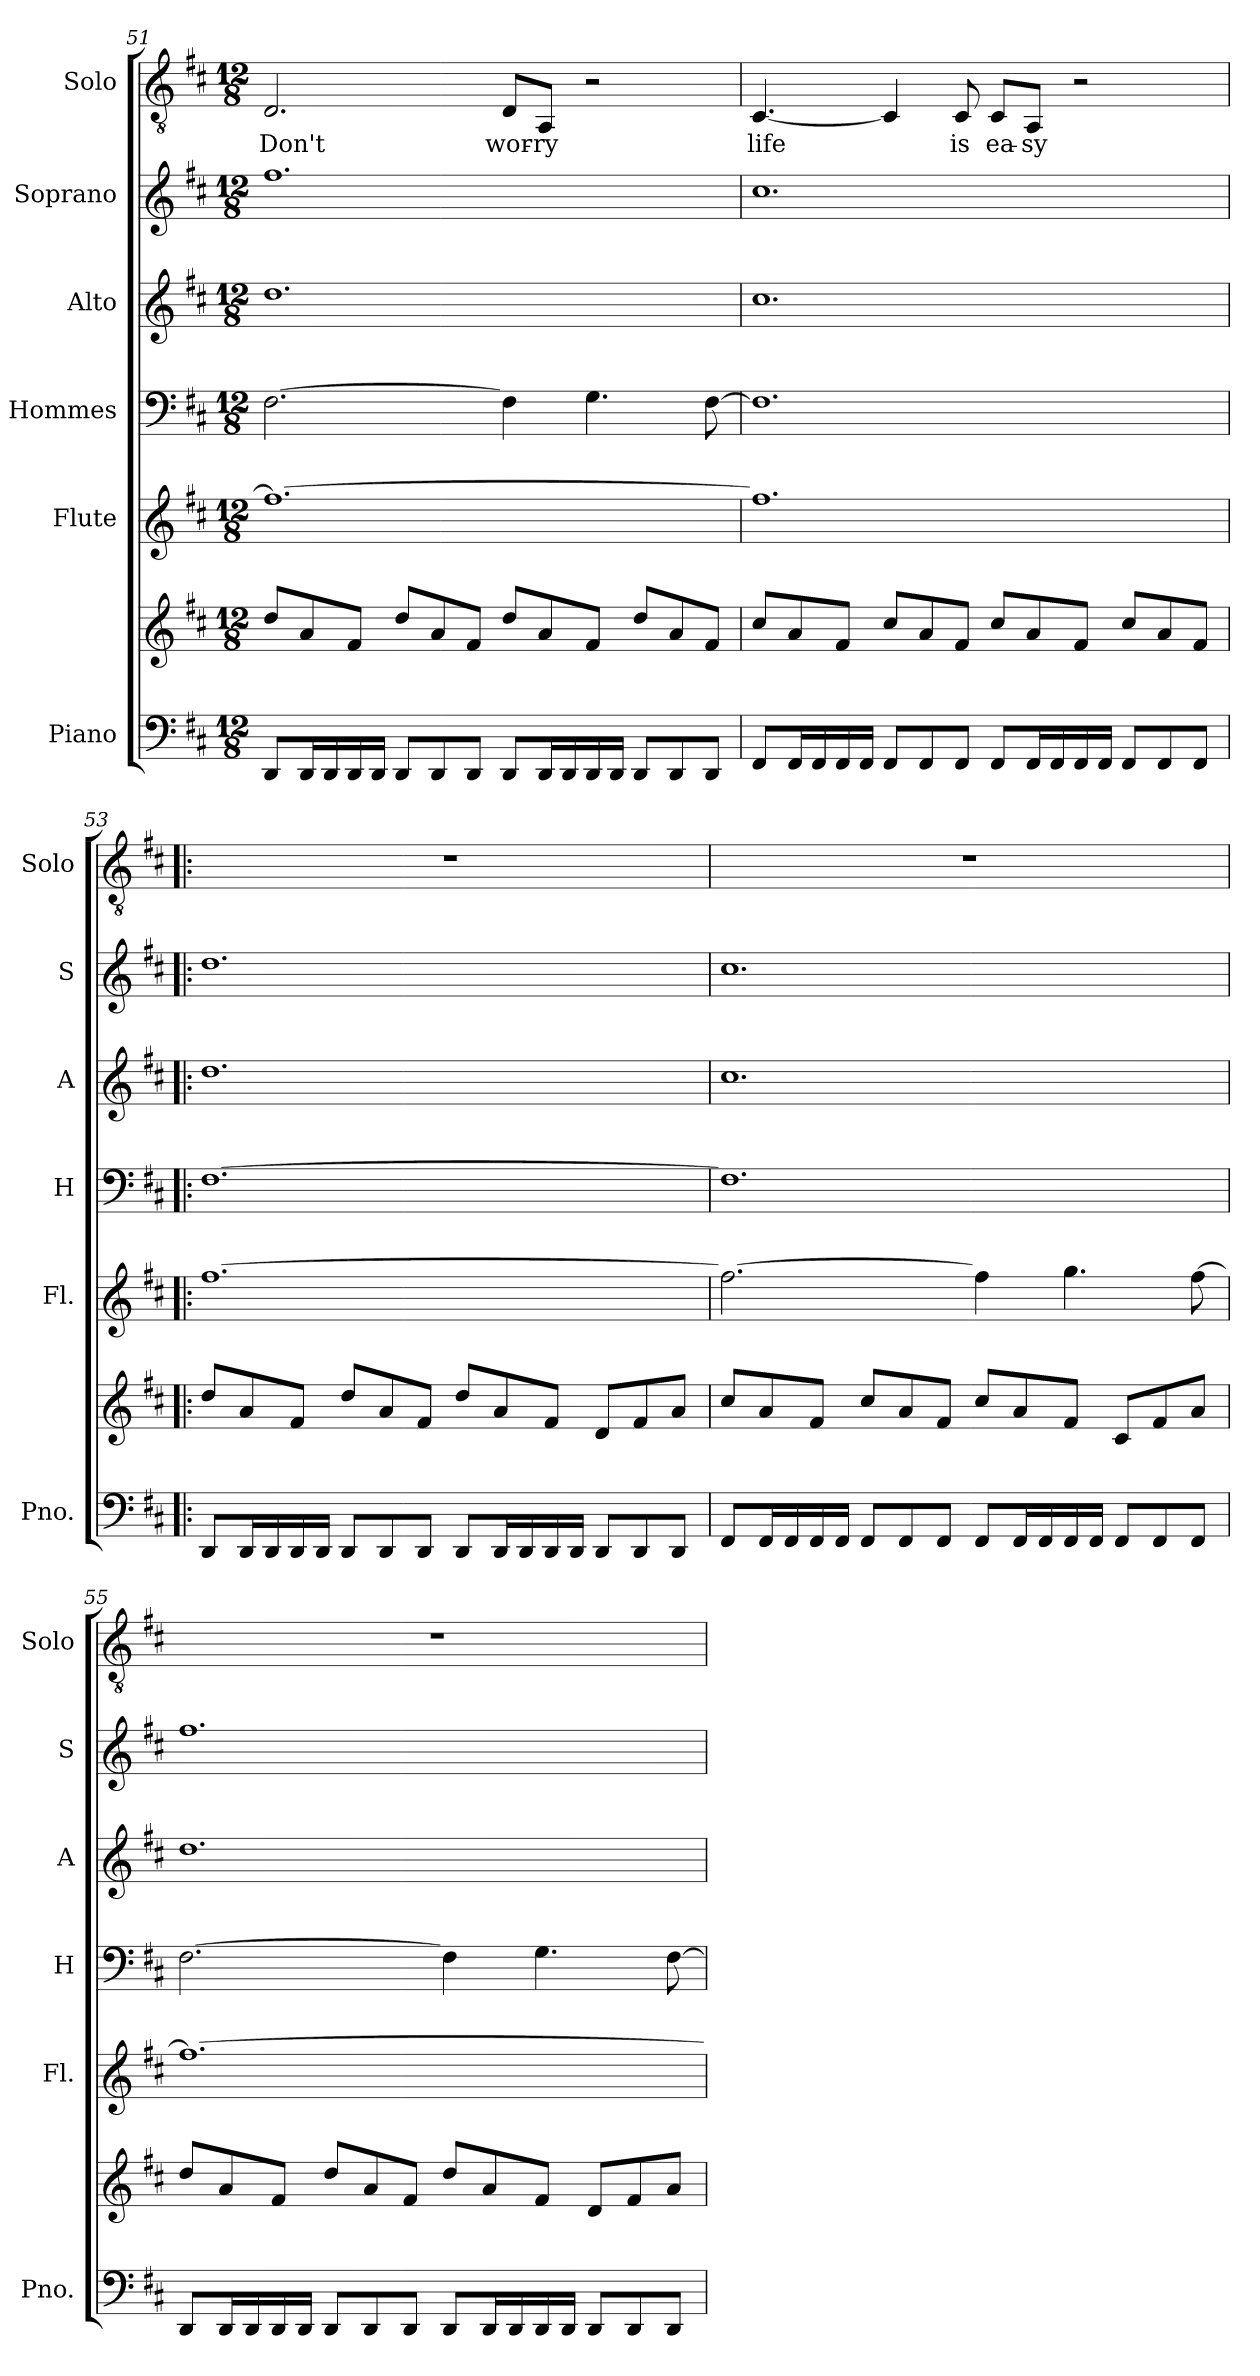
**kern	**kern	**kern	**kern	**kern	**kern	**kern	**text
*part6	*part6	*part5	*part4	*part3	*part2	*part1	*part1
*staff7	*staff6	*staff5	*staff4	*staff3	*staff2	*staff1	*staff1
*I"Piano	*	*I"Flute	*I"Hommes	*I"Alto	*I"Soprano	*I"Solo	*
*I'Pno.	*	*I'Fl.	*I'H	*I'A	*I'S	*I'Solo	*
!!LO:LB:g=z
*clefF4	*clefG2	*clefG2	*clefF4	*clefG2	*clefG2	*clefGv2	*
*k[f#c#]	*k[f#c#]	*k[f#c#]	*k[f#c#]	*k[f#c#]	*k[f#c#]	*k[f#c#]	*
*D:	*D:	*D:	*D:	*D:	*D:	*D:	*
*M12/8	*M12/8	*M12/8	*M12/8	*M12/8	*M12/8	*M12/8	*
=51	=51	=51	=51	=51	=51	=51	=51
8DD/L	8dd/L	1.ff#_	[2.F#\	1.dd	1.ff#	2.D/	Don't
16DD/L	8a/	.	.	.	.	.	.
16DD/	.	.	.	.	.	.	.
16DD/	8f#/J	.	.	.	.	.	.
16DD/JJ	.	.	.	.	.	.	.
8DD/L	8dd/L	.	.	.	.	.	.
8DD/	8a/	.	.	.	.	.	.
8DD/J	8f#/J	.	.	.	.	.	.
8DD/L	8dd/L	.	4F#\]	.	.	8D/L	wor-
16DD/L	8a/	.	.	.	.	8AA/J	-ry
16DD/	.	.	.	.	.	.	.
16DD/	8f#/J	.	4.G\	.	.	2r	.
16DD/JJ	.	.	.	.	.	.	.
8DD/L	8dd/L	.	.	.	.	.	.
8DD/	8a/	.	.	.	.	.	.
8DD/J	8f#/J	.	[8F#\	.	.	.	.
=52	=52	=52	=52	=52	=52	=52	=52
8FF#/L	8cc#/L	1.ff#]	1.F#]	1.cc#	1.cc#	[4.C#/	life
16FF#/L	8a/	.	.	.	.	.	.
16FF#/	.	.	.	.	.	.	.
16FF#/	8f#/J	.	.	.	.	.	.
16FF#/JJ	.	.	.	.	.	.	.
8FF#/L	8cc#/L	.	.	.	.	4C#/]	.
8FF#/	8a/	.	.	.	.	.	.
8FF#/J	8f#/J	.	.	.	.	8C#/	is
8FF#/L	8cc#/L	.	.	.	.	8C#/L	ea-
16FF#/L	8a/	.	.	.	.	8AA/J	-sy
16FF#/	.	.	.	.	.	.	.
16FF#/	8f#/J	.	.	.	.	2r	.
16FF#/JJ	.	.	.	.	.	.	.
8FF#/L	8cc#/L	.	.	.	.	.	.
8FF#/	8a/	.	.	.	.	.	.
8FF#/J	8f#/J	.	.	.	.	.	.
!!LO:PB:g=z
=53!|:	=53!|:	=53!|:	=53!|:	=53!|:	=53!|:	=53!|:	=53!|:
8DD/L	8dd/L	[1.ff#	[1.F#	1.dd	1.dd	1.r	.
16DD/L	8a/	.	.	.	.	.	.
16DD/	.	.	.	.	.	.	.
16DD/	8f#/J	.	.	.	.	.	.
16DD/JJ	.	.	.	.	.	.	.
8DD/L	8dd/L	.	.	.	.	.	.
8DD/	8a/	.	.	.	.	.	.
8DD/J	8f#/J	.	.	.	.	.	.
8DD/L	8dd/L	.	.	.	.	.	.
16DD/L	8a/	.	.	.	.	.	.
16DD/	.	.	.	.	.	.	.
16DD/	8f#/J	.	.	.	.	.	.
16DD/JJ	.	.	.	.	.	.	.
8DD/L	8d/L	.	.	.	.	.	.
8DD/	8f#/	.	.	.	.	.	.
8DD/J	8a/J	.	.	.	.	.	.
=54	=54	=54	=54	=54	=54	=54	=54
8FF#/L	8cc#/L	2.ff#\_	1.F#]	1.cc#	1.cc#	1.r	.
16FF#/L	8a/	.	.	.	.	.	.
16FF#/	.	.	.	.	.	.	.
16FF#/	8f#/J	.	.	.	.	.	.
16FF#/JJ	.	.	.	.	.	.	.
8FF#/L	8cc#/L	.	.	.	.	.	.
8FF#/	8a/	.	.	.	.	.	.
8FF#/J	8f#/J	.	.	.	.	.	.
8FF#/L	8cc#/L	4ff#\]	.	.	.	.	.
16FF#/L	8a/	.	.	.	.	.	.
16FF#/	.	.	.	.	.	.	.
16FF#/	8f#/J	4.gg\	.	.	.	.	.
16FF#/JJ	.	.	.	.	.	.	.
8FF#/L	8c#/L	.	.	.	.	.	.
8FF#/	8f#/	.	.	.	.	.	.
8FF#/J	8a/J	[8ff#\	.	.	.	.	.
=55	=55	=55	=55	=55	=55	=55	=55
8DD/L	8dd/L	1.ff#_	[2.F#\	1.dd	1.ff#	1.r	.
16DD/L	8a/	.	.	.	.	.	.
16DD/	.	.	.	.	.	.	.
16DD/	8f#/J	.	.	.	.	.	.
16DD/JJ	.	.	.	.	.	.	.
8DD/L	8dd/L	.	.	.	.	.	.
8DD/	8a/	.	.	.	.	.	.
8DD/J	8f#/J	.	.	.	.	.	.
8DD/L	8dd/L	.	4F#\]	.	.	.	.
16DD/L	8a/	.	.	.	.	.	.
16DD/	.	.	.	.	.	.	.
16DD/	8f#/J	.	4.G\	.	.	.	.
16DD/JJ	.	.	.	.	.	.	.
8DD/L	8d/L	.	.	.	.	.	.
8DD/	8f#/	.	.	.	.	.	.
8DD/J	8a/J	.	[8F#\	.	.	.	.
=	=	=	=	=	=	=	=
*-	*-	*-	*-	*-	*-	*-	*-
